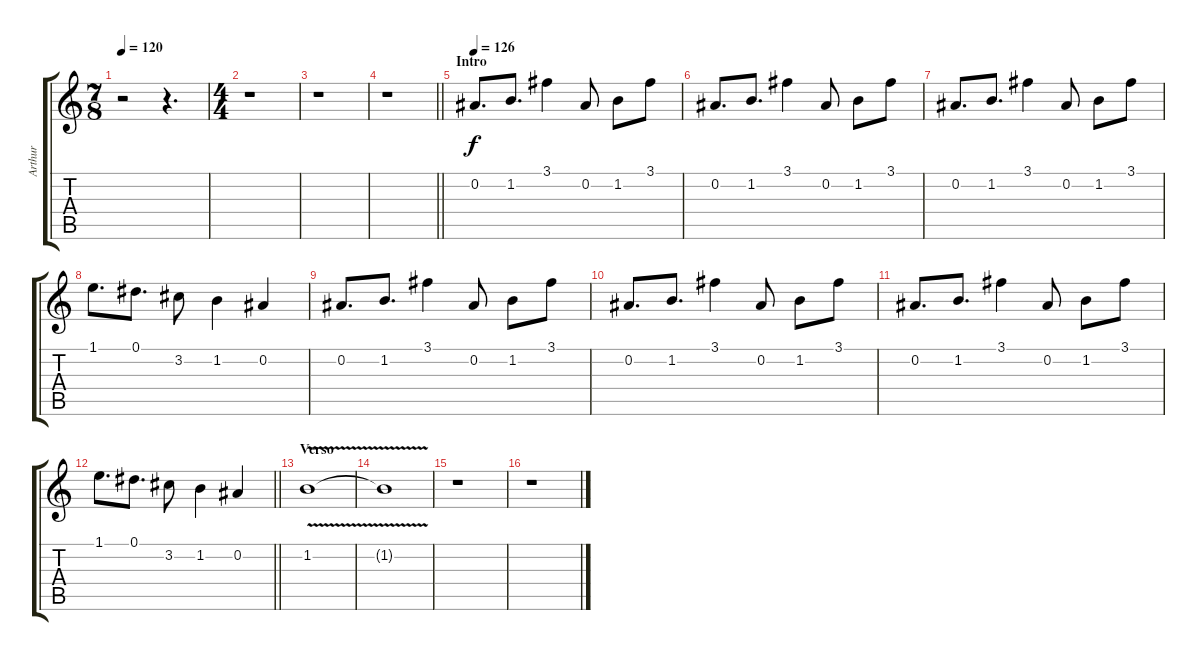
\track ("Arthur" "Arthur") {instrument distortionguitar}
\staff {score tabs}
\tuning (Eb4 Bb3 Gb3 Db3 Ab2 Eb2) {hide}
\ts (7 8)
\tempo 120
\clef g2
\ks c
r.2{dy f instrument distortionguitar} r.4{d} |
\ts (4 4)
r.1 |
r.1 |
\barLineRight lightlight
r.1 |
\section ("" "Intro")
\tempo 126
0.2.8{d} 1.2.8{d} 3.1.4 0.2.8 1.2.8 3.1.8 |
0.2.8{d} 1.2.8{d} 3.1.4 0.2.8 1.2.8 3.1.8 |
0.2.8{d} 1.2.8{d} 3.1.4 0.2.8 1.2.8 3.1.8 |
1.1.8{d} 0.1.8{d} 3.2.8 1.2.4 0.2.4 |
0.2.8{d} 1.2.8{d} 3.1.4 0.2.8 1.2.8 3.1.8 |
0.2.8{d} 1.2.8{d} 3.1.4 0.2.8 1.2.8 3.1.8 |
0.2.8{d} 1.2.8{d} 3.1.4 0.2.8 1.2.8 3.1.8 |
\barLineRight lightlight
1.1.8{d} 0.1.8{d} 3.2.8 1.2.4 0.2.4{volume 5} |
\section ("" "Verso")
1.2{v}.1 |
1.2{t}.1 |
r.1 |
r.1
